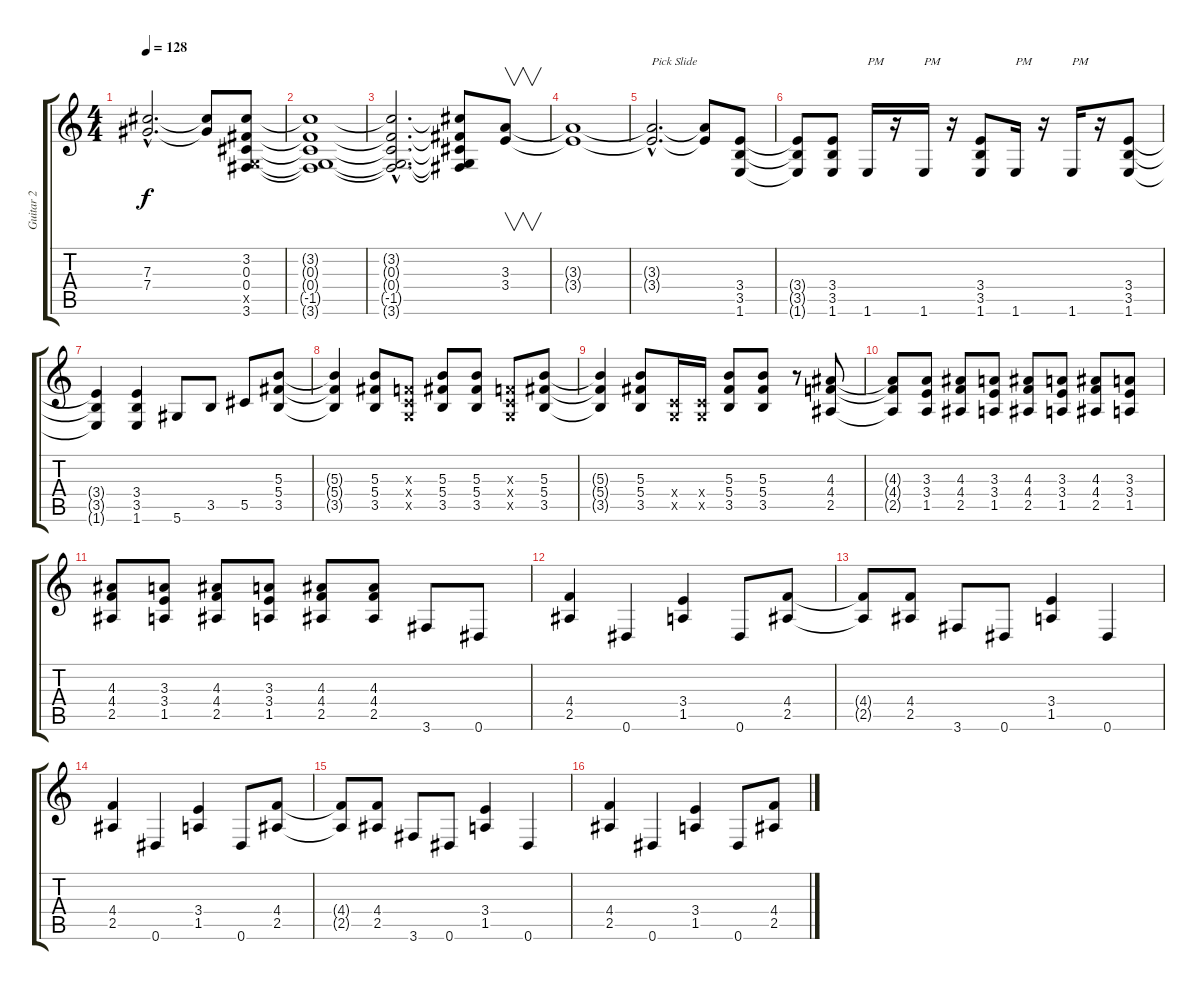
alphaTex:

\track ("Guitar 2" "Guitar 2") {instrument overdrivenguitar}
\staff {score tabs}
\tuning (Eb4 Bb3 Gb3 Db3 Ab2 Eb2) {hide}
\ts (4 4)
\tempo 128
\clef g2
\ks c
(7.3{hac t} 7.4{hac t}).2{d dy f} (7.3{t} 7.4{t}).8 (3.2 0.3 0.4 -1.5{x} 3.6).8 |
(3.2{t} 0.3{t} 0.4{t} -1.5{t} 3.6{t}).1 |
(3.2{hac t} 0.3{hac t} 0.4{hac t} -1.5{hac t} 3.6{hac t}).2{d} (3.2{t} 0.3{t} 0.4{t} -1.5{t} 3.6{t}).8 (3.3 3.4).8{v} |
(3.3{t} 3.4{t}).1 |
(3.3{hac t} 3.4{hac t}).2{d txt "Pick Slide"} (3.3{t} 3.4{t}).8 (3.4 3.5 1.6).8 |
(3.4{t} 3.5{t} 1.6{t}).8 (3.4 3.5 1.6).8 1.6.16{txt "PM"} r.16 1.6.16{txt "PM"} r.16 (3.4 3.5 1.6).8 1.6.16{txt "PM"} r.16 1.6.16{txt "PM"} r.16 (3.4 3.5 1.6).8 |
(3.4{t} 3.5{t} 1.6{t}).4 (3.4 3.5 1.6).4 5.6.8 3.5.8 5.5.8 (5.3 5.4 3.5).8 |
(5.3{t} 5.4{t} 3.5{t}).4 (5.3 5.4 3.5).8 (-1.3{x} -1.4{x} -1.5{x}).8 (5.3 5.4 3.5).8 (5.3 5.4 3.5).8 (-1.3{x} -1.4{x} -1.5{x}).8 (5.3 5.4 3.5).8 |
(5.3{t} 5.4{t} 3.5{t}).4 (5.3 5.4 3.5).8 (-1.4{x} -1.5{x}).16 (-1.4{x} -1.5{x}).16 (5.3 5.4 3.5).8 (5.3 5.4 3.5).8 r.8 (4.3 4.4 2.5).8 |
(4.3{t} 4.4{t} 2.5{t}).8 (3.3 3.4 1.5).8 (4.3 4.4 2.5).8 (3.3 3.4 1.5).8 (4.3 4.4 2.5).8 (3.3 3.4 1.5).8 (4.3 4.4 2.5).8 (3.3 3.4 1.5).8 |
(4.3 4.4 2.5).8 (3.3 3.4 1.5).8 (4.3 4.4 2.5).8 (3.3 3.4 1.5).8 (4.3 4.4 2.5).8 (4.3 4.4 2.5).8 3.6.8 0.6.8 |
(4.4 2.5).4 0.6.4 (3.4 1.5).4 0.6.8 (4.4 2.5).8 |
(4.4{t} 2.5{t}).8 (4.4 2.5).8 3.6.8 0.6.8 (3.4 1.5).4 0.6.4 |
(4.4 2.5).4 0.6.4 (3.4 1.5).4 0.6.8 (4.4 2.5).8 |
(4.4{t} 2.5{t}).8 (4.4 2.5).8 3.6.8 0.6.8 (3.4 1.5).4 0.6.4 |
(4.4 2.5).4 0.6.4 (3.4 1.5).4 0.6.8 (4.4 2.5).8
